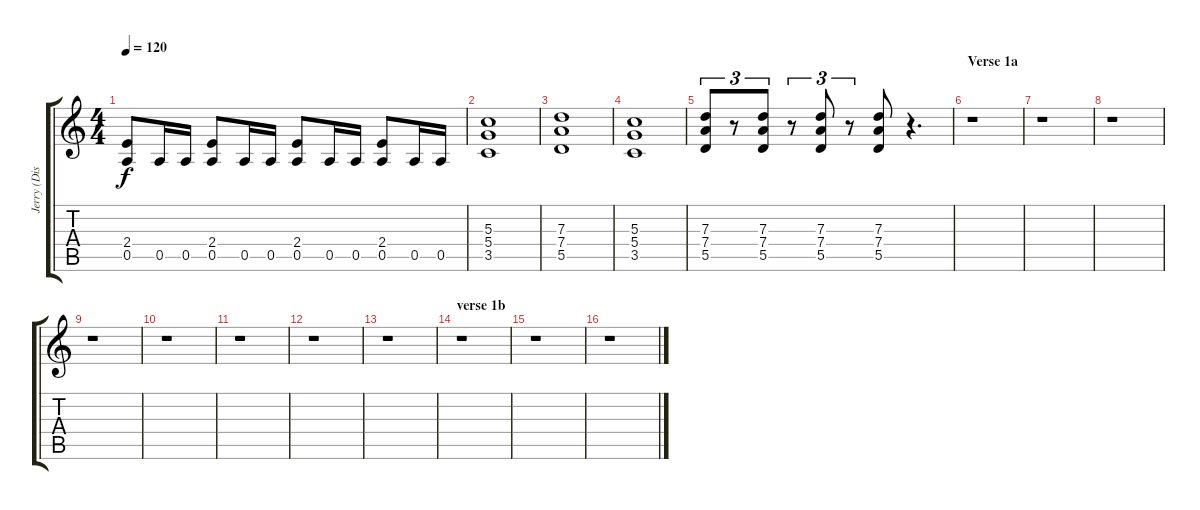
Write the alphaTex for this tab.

\track ("Jerry (Distortion)" "Jerry (Dis") {instrument distortionguitar}
\staff {score tabs}
\tuning (E4 B3 G3 D3 A2 E2) {hide}
\ts (4 4)
\tempo 120
\clef g2
\ks c
(2.4 0.5).8{dy f} 0.5.16 0.5.16 (2.4 0.5).8 0.5.16 0.5.16 (2.4 0.5).8 0.5.16 0.5.16 (2.4 0.5).8 0.5.16 0.5.16 |
(5.3 5.4 3.5).1 |
(7.3 7.4 5.5).1 |
(5.3 5.4 3.5).1 |
(7.3 7.4 5.5).8{tu (3 2)} r.8{tu (3 2)} (7.3 7.4 5.5).8{tu (3 2)} r.8{tu (3 2)} (7.3 7.4 5.5).8{tu (3 2)} r.8{tu (3 2)} (7.3 7.4 5.5).8 r.4{d} |
\section ("" "Verse 1a")
r.1 |
r.1 |
r.1 |
r.1 |
r.1 |
r.1 |
r.1 |
r.1 |
\section ("" "verse 1b")
r.1 |
r.1 |
r.1
